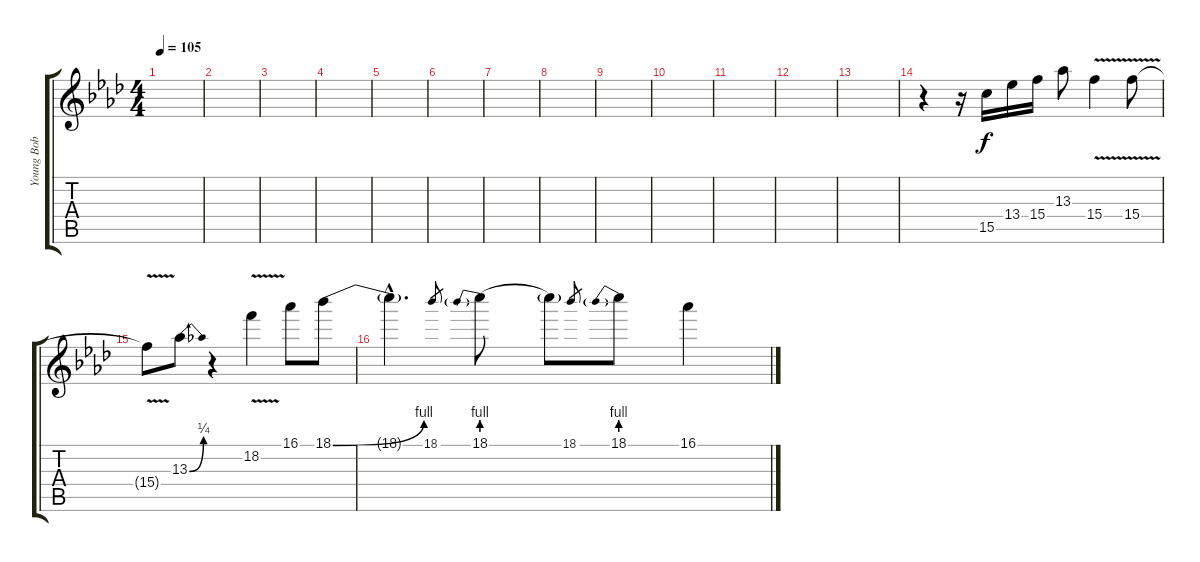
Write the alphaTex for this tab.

\track ("Young Bob" "Young Bob") {instrument overdrivenguitar}
\staff {score tabs}
\tuning (E4 B3 G3 D3 A2 E2) {hide}
\ts (4 4)
\tempo 105
\clef g2
\ks ab
|
|
|
|
|
|
|
|
|
|
|
|
|
r.4 r.16 15.5.16 13.4.16 15.4.16 13.3.8 15.4{v}.4 15.4{v}.8 |
15.4{t}.8 13.3{be (bend 0 0 60 1)}.8 r.4 18.2{v}.4 16.1.8 18.1{be (bend 0 0 60 4)}.8 |
18.1{hac t}.4{d} 18.1.8{gr} 18.1{be (prebend 0 4 60 4)}.8 18.1{t}.8 18.1.8{gr} 18.1{be (prebend 0 4 60 4)}.8 16.1.4
